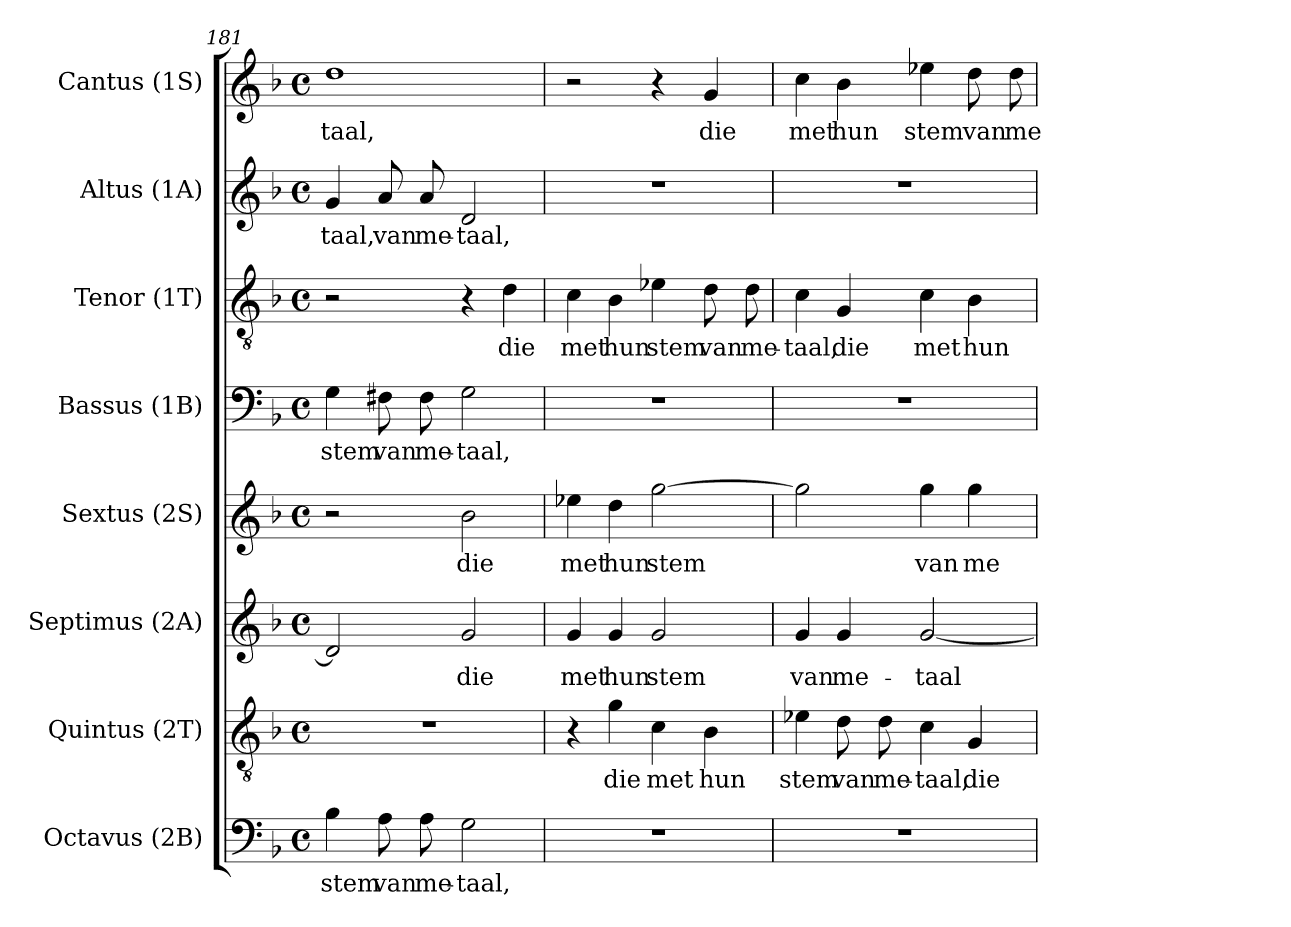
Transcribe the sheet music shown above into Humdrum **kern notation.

**kern	**text	**kern	**text	**kern	**text	**kern	**text	**kern	**text	**kern	**text	**kern	**text	**kern	**text
*part8	*part8	*part7	*part7	*part6	*part6	*part5	*part5	*part4	*part4	*part3	*part3	*part2	*part2	*part1	*part1
*staff8	*staff8	*staff7	*staff7	*staff6	*staff6	*staff5	*staff5	*staff4	*staff4	*staff3	*staff3	*staff2	*staff2	*staff1	*staff1
*I"Octavus (2B)	*	*I"Quintus (2T)	*	*I"Septimus (2A)	*	*I"Sextus (2S)	*	*I"Bassus (1B)	*	*I"Tenor (1T)	*	*I"Altus (1A)	*	*I"Cantus (1S)	*
*I'Octavus	*	*I'Quintus	*	*I'Septimus	*	*I'Sextus	*	*I'Bassus	*	*I'Tenor	*	*I'Altus	*	*I'Cantus	*
*clefF4	*	*clefGv2	*	*clefG2	*	*clefG2	*	*clefF4	*	*clefGv2	*	*clefG2	*	*clefG2	*
*k[b-]	*	*k[b-]	*	*k[b-]	*	*k[b-]	*	*k[b-]	*	*k[b-]	*	*k[b-]	*	*k[b-]	*
*F:	*	*F:	*	*F:	*	*F:	*	*F:	*	*F:	*	*F:	*	*F:	*
*M4/4	*	*M4/4	*	*M4/4	*	*M4/4	*	*M4/4	*	*M4/4	*	*M4/4	*	*M4/4	*
*met(c)	*	*met(c)	*	*met(c)	*	*met(c)	*	*met(c)	*	*met(c)	*	*met(c)	*	*met(c)	*
=181	=181	=181	=181	=181	=181	=181	=181	=181	=181	=181	=181	=181	=181	=181	=181
!	!LO:LY:b:color=#000000	!	!	!	!	!	!	!	!	!	!	!	!	!	!
!	!	!	!	!	!	!	!	!	!LO:LY:b:color=#000000	!	!	!	!	!	!
!	!	!	!	!	!	!	!	!	!	!	!	!	!LO:LY:b:color=#000000	!	!
!	!	!	!	!	!	!	!	!	!	!	!	!	!	!	!LO:LY:b:color=#000000
4B-i\	stem	1r	.	2di/]	.	2r	.	4Gi\	stem	2r	.	4gi/	-taal,	1ddi	-taal,
!	!LO:LY:b:color=#000000	!	!	!	!	!	!	!	!	!	!	!	!	!	!
!	!	!	!	!	!	!	!	!	!LO:LY:b:color=#000000	!	!	!	!	!	!
!	!	!	!	!	!	!	!	!	!	!	!	!	!LO:LY:b:color=#000000	!	!
8Ai\	van	.	.	.	.	.	.	8F#Xi\	van	.	.	8ai/	van	.	.
!	!LO:LY:b:color=#000000	!	!	!	!	!	!	!	!	!	!	!	!	!	!
!	!	!	!	!	!	!	!	!	!LO:LY:b:color=#000000	!	!	!	!	!	!
!	!	!	!	!	!	!	!	!	!	!	!	!	!LO:LY:b:color=#000000	!	!
8Ai\	me-	.	.	.	.	.	.	8F#i\	me-	.	.	8ai/	me-	.	.
!	!LO:LY:b:color=#000000	!	!	!	!	!	!	!	!	!	!	!	!	!	!
!	!	!	!	!	!LO:LY:b:color=#000000	!	!	!	!	!	!	!	!	!	!
!	!	!	!	!	!	!	!LO:LY:b:color=#000000	!	!	!	!	!	!	!	!
!	!	!	!	!	!	!	!	!	!LO:LY:b:color=#000000	!	!	!	!	!	!
!	!	!	!	!	!	!	!	!	!	!	!	!	!LO:LY:b:color=#000000	!	!
2Gi\	-taal,	.	.	2gi/	die	2b-i\	die	2Gi\	-taal,	4r	.	2di/	-taal,	.	.
!	!	!	!	!	!	!	!	!	!	!	!LO:LY:b:color=#000000	!	!	!	!
.	.	.	.	.	.	.	.	.	.	4di\	die	.	.	.	.
=182	=182	=182	=182	=182	=182	=182	=182	=182	=182	=182	=182	=182	=182	=182	=182
!	!	!	!	!	!LO:LY:b:color=#000000	!	!	!	!	!	!	!	!	!	!
!	!	!	!	!	!	!	!LO:LY:b:color=#000000	!	!	!	!	!	!	!	!
!	!	!	!	!	!	!	!	!	!	!	!LO:LY:b:color=#000000	!	!	!	!
1r	.	4r	.	4gi/	met	4ee-Xi\	met	1r	.	4ci\	met	1r	.	2r	.
!	!	!	!LO:LY:b:color=#000000	!	!	!	!	!	!	!	!	!	!	!	!
!	!	!	!	!	!LO:LY:b:color=#000000	!	!	!	!	!	!	!	!	!	!
!	!	!	!	!	!	!	!LO:LY:b:color=#000000	!	!	!	!	!	!	!	!
!	!	!	!	!	!	!	!	!	!	!	!LO:LY:b:color=#000000	!	!	!	!
.	.	4gi\	die	4gi/	hun	4ddi\	hun	.	.	4B-i\	hun	.	.	.	.
!	!	!	!LO:LY:b:color=#000000	!	!	!	!	!	!	!	!	!	!	!	!
!	!	!	!	!	!LO:LY:b:color=#000000	!	!	!	!	!	!	!	!	!	!
!	!	!	!	!	!	!	!LO:LY:b:color=#000000	!	!	!	!	!	!	!	!
!	!	!	!	!	!	!	!	!	!	!	!LO:LY:b:color=#000000	!	!	!	!
.	.	4ci\	met	2gi/	stem	[>2ggi\	stem	.	.	4e-Xi\	stem	.	.	4r	.
!	!	!	!LO:LY:b:color=#000000	!	!	!	!	!	!	!	!	!	!	!	!
!	!	!	!	!	!	!	!	!	!	!	!LO:LY:b:color=#000000	!	!	!	!
!	!	!	!	!	!	!	!	!	!	!	!	!	!	!	!LO:LY:b:color=#000000
.	.	4B-i\	hun	.	.	.	.	.	.	8di\	van	.	.	4gi/	die
!	!	!	!	!	!	!	!	!	!	!	!LO:LY:b:color=#000000	!	!	!	!
.	.	.	.	.	.	.	.	.	.	8di\	me-	.	.	.	.
=183	=183	=183	=183	=183	=183	=183	=183	=183	=183	=183	=183	=183	=183	=183	=183
!	!	!	!LO:LY:b:color=#000000	!	!	!	!	!	!	!	!	!	!	!	!
!	!	!	!	!	!LO:LY:b:color=#000000	!	!	!	!	!	!	!	!	!	!
!	!	!	!	!	!	!	!	!	!	!	!LO:LY:b:color=#000000	!	!	!	!
!	!	!	!	!	!	!	!	!	!	!	!	!	!	!	!LO:LY:b:color=#000000
1r	.	4e-Xi\	stem	4gi/	van	2ggi\]	.	1r	.	4ci\	-taal,	1r	.	4cci\	met
!	!	!	!LO:LY:b:color=#000000	!	!	!	!	!	!	!	!	!	!	!	!
!	!	!	!	!	!LO:LY:b:color=#000000	!	!	!	!	!	!	!	!	!	!
!	!	!	!	!	!	!	!	!	!	!	!LO:LY:b:color=#000000	!	!	!	!
!	!	!	!	!	!	!	!	!	!	!	!	!	!	!	!LO:LY:b:color=#000000
.	.	8di\	van	4gi/	me-	.	.	.	.	4Gi/	die	.	.	4b-i\	hun
!	!	!	!LO:LY:b:color=#000000	!	!	!	!	!	!	!	!	!	!	!	!
.	.	8di\	me-	.	.	.	.	.	.	.	.	.	.	.	.
!	!	!	!LO:LY:b:color=#000000	!	!	!	!	!	!	!	!	!	!	!	!
!	!	!	!	!	!LO:LY:b:color=#000000	!	!	!	!	!	!	!	!	!	!
!	!	!	!	!	!	!	!LO:LY:b:color=#000000	!	!	!	!	!	!	!	!
!	!	!	!	!	!	!	!	!	!	!	!LO:LY:b:color=#000000	!	!	!	!
!	!	!	!	!	!	!	!	!	!	!	!	!	!	!	!LO:LY:b:color=#000000
.	.	4ci\	-taal,	[<2gi/	-taal	4ggi\	van	.	.	4ci\	met	.	.	4ee-Xi\	stem
!	!	!	!LO:LY:b:color=#000000	!	!	!	!	!	!	!	!	!	!	!	!
!	!	!	!	!	!	!	!LO:LY:b:color=#000000	!	!	!	!	!	!	!	!
!	!	!	!	!	!	!	!	!	!	!	!LO:LY:b:color=#000000	!	!	!	!
!	!	!	!	!	!	!	!	!	!	!	!	!	!	!	!LO:LY:b:color=#000000
.	.	4Gi/	die	.	.	4ggi\	me-	.	.	4B-i\	hun	.	.	8ddi\	van
!	!	!	!	!	!	!	!	!	!	!	!	!	!	!	!LO:LY:b:color=#000000
.	.	.	.	.	.	.	.	.	.	.	.	.	.	8ddi\	me-
=	=	=	=	=	=	=	=	=	=	=	=	=	=	=	=
*-	*-	*-	*-	*-	*-	*-	*-	*-	*-	*-	*-	*-	*-	*-	*-
